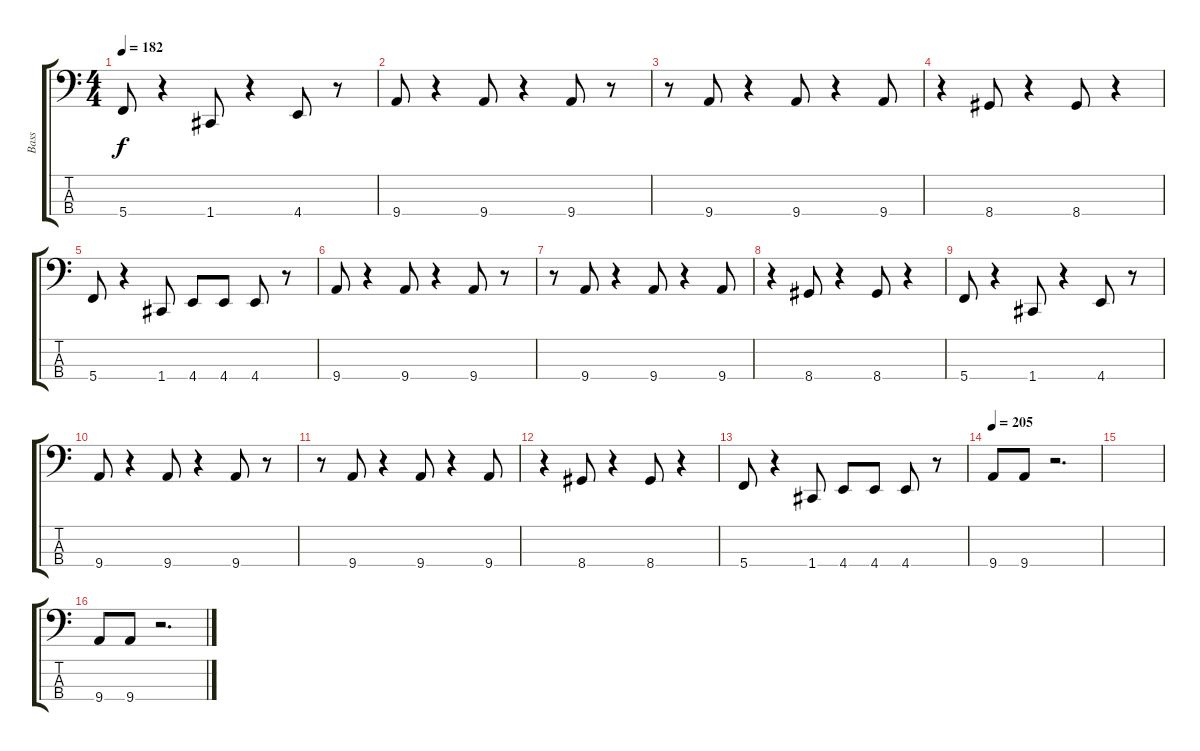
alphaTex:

\track ("Bass" "Bass") {instrument electricbasspick}
\staff {score tabs}
\tuning (F2 C2 G1 C1) {hide}
\ts (4 4)
\tempo 182
\clef f4
\ks c
5.4.8{dy f} r.4 1.4.8 r.4 4.4.8 r.8 |
9.4.8 r.4 9.4.8 r.4 9.4.8 r.8 |
r.8 9.4.8 r.4 9.4.8 r.4 9.4.8 |
r.4 8.4.8 r.4 8.4.8 r.4 |
5.4.8 r.4 1.4.8 4.4.8 4.4.8 4.4.8 r.8 |
9.4.8 r.4 9.4.8 r.4 9.4.8 r.8 |
r.8 9.4.8 r.4 9.4.8 r.4 9.4.8 |
r.4 8.4.8 r.4 8.4.8 r.4 |
5.4.8 r.4 1.4.8 r.4 4.4.8 r.8 |
9.4.8 r.4 9.4.8 r.4 9.4.8 r.8 |
r.8 9.4.8 r.4 9.4.8 r.4 9.4.8 |
r.4 8.4.8 r.4 8.4.8 r.4 |
5.4.8 r.4 1.4.8 4.4.8 4.4.8 4.4.8 r.8 |
\tempo 205
9.4.8 9.4.8 r.2{d} |
|
9.4.8 9.4.8 r.2{d}
